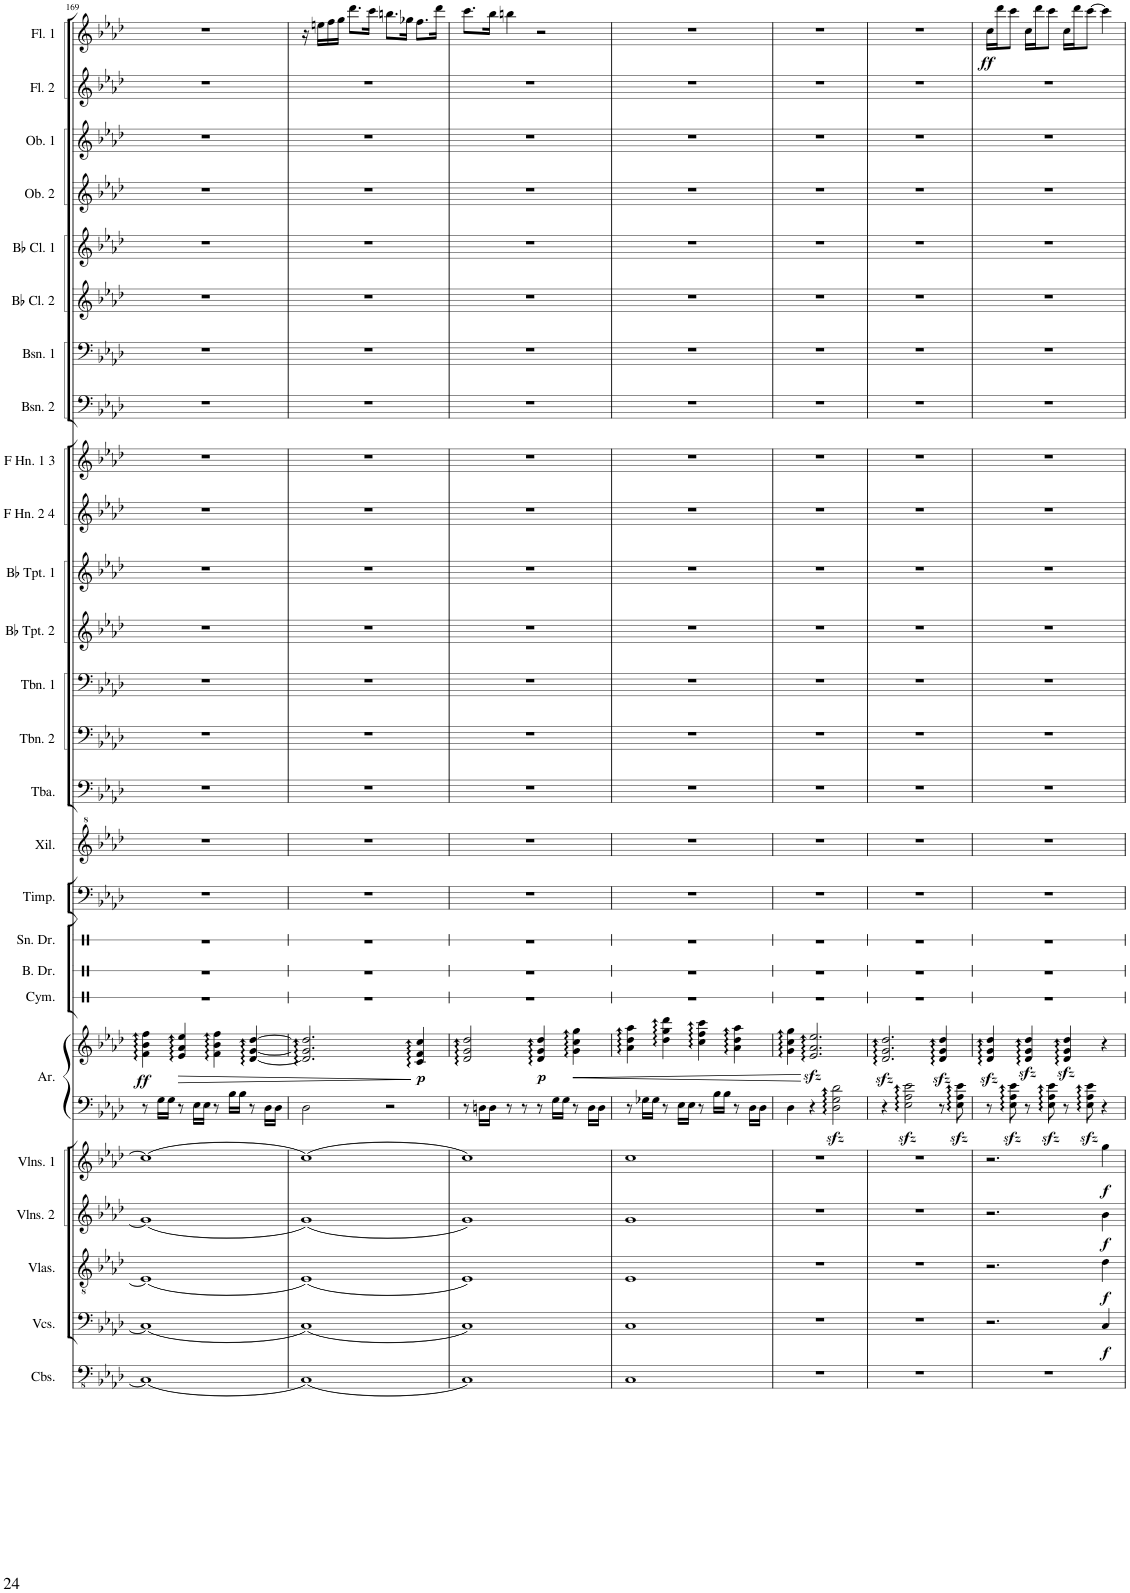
**kern	**kern	**dynam	**kern	**dynam	**kern	**dynam	**kern	**dynam	**kern	**kern	**dynam	**kern	**kern	**kern	**kern	**kern	**kern	**kern	**kern	**kern	**kern	**kern	**kern	**kern	**kern	**kern	**kern	**kern	**kern	**kern	**kern	**dynam
*part26	*part25	*part25	*part24	*part24	*part23	*part23	*part22	*part22	*part21	*part21	*part21	*part20	*part19	*part18	*part17	*part16	*part15	*part14	*part13	*part12	*part11	*part10	*part9	*part8	*part7	*part6	*part5	*part4	*part3	*part2	*part1	*part1
*staff27	*staff26	*staff26	*staff25	*staff25	*staff24	*staff24	*staff23	*staff23	*staff22	*staff21	*staff21/22	*staff20	*staff19	*staff18	*staff17	*staff16	*staff15	*staff14	*staff13	*staff12	*staff11	*staff10	*staff9	*staff8	*staff7	*staff6	*staff5	*staff4	*staff3	*staff2	*staff1	*staff1
*I"Contrabasses	*I"Violoncellos	*	*I"Violas	*	*I"Violins 2	*	*I"Violins 1	*	*I"Arpa	*	*	*I"Cymbal	*I"Bass Drum	*I"Snare Drum	*I"Timpani	*I"Xilofono	*I"Tuba	*I"Trombone 2	*I"Trombone 1	*I"Bb Trumpet 2	*I"Bb Trumpet 1	*I"F Horn 2 &amp; 4	*I"F Horn 1 &amp; 3	*I"Bassoon 2	*I"Bassoon 1	*I"Bb Clarinet 2	*I"Bb Clarinet 1	*I"Oboe 2	*I"Oboe 1	*I"Flute 2	*I"Flute 1	*
*I'Cbs.	*I'Vcs.	*	*I'Vlas.	*	*I'Vlns. 2	*	*I'Vlns. 1	*	*I'Ar.	*	*	*I'Cym.	*I'B. Dr.	*I'Sn. Dr.	*I'Timp.	*I'Xil.	*I'Tba.	*I'Tbn. 2	*I'Tbn. 1	*I'Bb Tpt. 2	*I'Bb Tpt. 1	*I'F Hn. 2 4	*I'F Hn. 1 3	*I'Bsn. 2	*I'Bsn. 1	*I'Bb Cl. 2	*I'Bb Cl. 1	*I'Ob. 2	*I'Ob. 1	*I'Fl. 2	*I'Fl. 1	*
!!LO:PB:g=z
*clefFv4	*clefF4	*	*clefGv2	*	*clefG2	*	*clefG2	*	*clefF4	*clefG2	*	*clefX	*clefX	*clefX	*clefF4	*clefG^2	*clefF4	*clefF4	*clefF4	*clefG2	*clefG2	*clefG2	*clefG2	*clefF4	*clefF4	*clefG2	*clefG2	*clefG2	*clefG2	*clefG2	*clefG2	*
*	*	*	*	*	*	*	*	*	*	*	*	*	*	*	*	*	*	*	*	*ITrd1c2	*ITrd1c2	*ITrd4c7	*ITrd4c7	*	*	*ITrd1c2	*ITrd1c2	*	*	*	*	*
*k[b-e-a-d-]	*k[b-e-a-d-]	*	*k[b-e-a-d-]	*	*k[b-e-a-d-]	*	*k[b-e-a-d-]	*	*k[b-e-a-d-]	*k[b-e-a-d-]	*	*k[]	*k[]	*k[]	*k[b-e-a-d-]	*k[b-e-a-d-]	*k[b-e-a-d-]	*k[b-e-a-d-]	*k[b-e-a-d-]	*k[b-e-a-d-]	*k[b-e-a-d-]	*k[b-e-a-d-]	*k[b-e-a-d-]	*k[b-e-a-d-]	*k[b-e-a-d-]	*k[b-e-a-d-]	*k[b-e-a-d-]	*k[b-e-a-d-]	*k[b-e-a-d-]	*k[b-e-a-d-]	*k[b-e-a-d-]	*
*M4/4	*M4/4	*	*M4/4	*	*M4/4	*	*M4/4	*	*M4/4	*M4/4	*	*M4/4	*M4/4	*M4/4	*M4/4	*M4/4	*M4/4	*M4/4	*M4/4	*M4/4	*M4/4	*M4/4	*M4/4	*M4/4	*M4/4	*M4/4	*M4/4	*M4/4	*M4/4	*M4/4	*M4/4	*
=169	=169	=169	=169	=169	=169	=169	=169	=169	=169	=169	=169	=169	=169	=169	=169	=169	=169	=169	=169	=169	=169	=169	=169	=169	=169	=169	=169	=169	=169	=169	=169	=169
!	!	!	!	!	!	!	!	!	!	!	!LO:DY:b	!	!	!	!	!	!	!	!	!	!	!	!	!	!	!	!	!	!	!	!	!
(1CC]	(1C]	.	(1E-]	.	(1g]	.	(1cc]	.	8r	4f\ 4b-\ 4ff\	ff	1r	1r	1r	1r	1r	1r	1r	1r	1r	1r	1r	1r	1r	1r	1r	1r	1r	1r	1r	1r	.
.	.	.	.	.	.	.	.	.	16G\LL	.	.	.	.	.	.	.	.	.	.	.	.	.	.	.	.	.	.	.	.	.	.	.
.	.	.	.	.	.	.	.	.	16G\JJ	.	.	.	.	.	.	.	.	.	.	.	.	.	.	.	.	.	.	.	.	.	.	.
!	!	!	!	!	!	!	!	!	!	!	!LO:HP:b	!	!	!	!	!	!	!	!	!	!	!	!	!	!	!	!	!	!	!	!	!
.	.	.	.	.	.	.	.	.	8r	4e-/ 4a-/ 4ee-/	>	.	.	.	.	.	.	.	.	.	.	.	.	.	.	.	.	.	.	.	.	.
.	.	.	.	.	.	.	.	.	16E-\LL	.	.	.	.	.	.	.	.	.	.	.	.	.	.	.	.	.	.	.	.	.	.	.
.	.	.	.	.	.	.	.	.	16E-\JJ	.	.	.	.	.	.	.	.	.	.	.	.	.	.	.	.	.	.	.	.	.	.	.
.	.	.	.	.	.	.	.	.	8r	4f\ 4b-\ 4ff\	.	.	.	.	.	.	.	.	.	.	.	.	.	.	.	.	.	.	.	.	.	.
.	.	.	.	.	.	.	.	.	16B-\LL	.	.	.	.	.	.	.	.	.	.	.	.	.	.	.	.	.	.	.	.	.	.	.
.	.	.	.	.	.	.	.	.	16B-\JJ	.	.	.	.	.	.	.	.	.	.	.	.	.	.	.	.	.	.	.	.	.	.	.
.	.	.	.	.	.	.	.	.	8r	[4d-/ [4g/ [4dd-/	.	.	.	.	.	.	.	.	.	.	.	.	.	.	.	.	.	.	.	.	.	.
.	.	.	.	.	.	.	.	.	16D-\LL	.	.	.	.	.	.	.	.	.	.	.	.	.	.	.	.	.	.	.	.	.	.	.
.	.	.	.	.	.	.	.	.	16D-\JJ	.	.	.	.	.	.	.	.	.	.	.	.	.	.	.	.	.	.	.	.	.	.	.
=170	=170	=170	=170	=170	=170	=170	=170	=170	=170	=170	=170	=170	=170	=170	=170	=170	=170	=170	=170	=170	=170	=170	=170	=170	=170	=170	=170	=170	=170	=170	=170	=170
(1CC)	(1C)	.	(1E-)	.	(1g)	.	(1cc)	.	2D-\	2.d-/] 2.g/] 2.dd-/]	.	1r	1r	1r	1r	1r	1r	1r	1r	1r	1r	1r	1r	1r	1r	1r	1r	1r	1r	1r	16r	.
.	.	.	.	.	.	.	.	.	.	.	.	.	.	.	.	.	.	.	.	.	.	.	.	.	.	.	.	.	.	.	16een\LL	.
.	.	.	.	.	.	.	.	.	.	.	.	.	.	.	.	.	.	.	.	.	.	.	.	.	.	.	.	.	.	.	16ff\	.
.	.	.	.	.	.	.	.	.	.	.	.	.	.	.	.	.	.	.	.	.	.	.	.	.	.	.	.	.	.	.	16gg\JJ	.
.	.	.	.	.	.	.	.	.	.	.	.	.	.	.	.	.	.	.	.	.	.	.	.	.	.	.	.	.	.	.	8.ddd-\L	.
.	.	.	.	.	.	.	.	.	.	.	.	.	.	.	.	.	.	.	.	.	.	.	.	.	.	.	.	.	.	.	16ccc\Jk	.
.	.	.	.	.	.	.	.	.	2r	.	.	.	.	.	.	.	.	.	.	.	.	.	.	.	.	.	.	.	.	.	8.bbn\L	.
.	.	.	.	.	.	.	.	.	.	.	.	.	.	.	.	.	.	.	.	.	.	.	.	.	.	.	.	.	.	.	16gg-X\Jk	.
!	!	!	!	!	!	!	!	!	!	!	!LO:DY:n=1:b	!	!	!	!	!	!	!	!	!	!	!	!	!	!	!	!	!	!	!	!	!
.	.	.	.	.	.	.	.	.	.	4c/ 4f/ 4cc/	] p	.	.	.	.	.	.	.	.	.	.	.	.	.	.	.	.	.	.	.	8.ff\L	.
.	.	.	.	.	.	.	.	.	.	.	.	.	.	.	.	.	.	.	.	.	.	.	.	.	.	.	.	.	.	.	16ddd-\Jk	.
=171	=171	=171	=171	=171	=171	=171	=171	=171	=171	=171	=171	=171	=171	=171	=171	=171	=171	=171	=171	=171	=171	=171	=171	=171	=171	=171	=171	=171	=171	=171	=171	=171
1CC)	1C)	.	1E-)	.	1g)	.	1cc)	.	8r	2d-/ 2g/ 2dd-/	.	1r	1r	1r	1r	1r	1r	1r	1r	1r	1r	1r	1r	1r	1r	1r	1r	1r	1r	1r	8.ccc\L	.
.	.	.	.	.	.	.	.	.	16Dn\LL	.	.	.	.	.	.	.	.	.	.	.	.	.	.	.	.	.	.	.	.	.	.	.
.	.	.	.	.	.	.	.	.	16D\JJ	.	.	.	.	.	.	.	.	.	.	.	.	.	.	.	.	.	.	.	.	.	16bb-\Jk	.
.	.	.	.	.	.	.	.	.	8r	.	.	.	.	.	.	.	.	.	.	.	.	.	.	.	.	.	.	.	.	.	4bbn\	.
.	.	.	.	.	.	.	.	.	8r	.	.	.	.	.	.	.	.	.	.	.	.	.	.	.	.	.	.	.	.	.	.	.
!	!	!	!	!	!	!	!	!	!	!	!LO:DY:b	!	!	!	!	!	!	!	!	!	!	!	!	!	!	!	!	!	!	!	!	!
.	.	.	.	.	.	.	.	.	8r	4d-/ 4g/ 4dd-/	p	.	.	.	.	.	.	.	.	.	.	.	.	.	.	.	.	.	.	.	2r	.
.	.	.	.	.	.	.	.	.	16G\LL	.	.	.	.	.	.	.	.	.	.	.	.	.	.	.	.	.	.	.	.	.	.	.
.	.	.	.	.	.	.	.	.	16G\JJ	.	.	.	.	.	.	.	.	.	.	.	.	.	.	.	.	.	.	.	.	.	.	.
!	!	!	!	!	!	!	!	!	!	!	!LO:HP:b	!	!	!	!	!	!	!	!	!	!	!	!	!	!	!	!	!	!	!	!	!
.	.	.	.	.	.	.	.	.	8r	4g\ 4cc\ 4gg\	<	.	.	.	.	.	.	.	.	.	.	.	.	.	.	.	.	.	.	.	.	.
.	.	.	.	.	.	.	.	.	16D\LL	.	.	.	.	.	.	.	.	.	.	.	.	.	.	.	.	.	.	.	.	.	.	.
.	.	.	.	.	.	.	.	.	16D\JJ	.	.	.	.	.	.	.	.	.	.	.	.	.	.	.	.	.	.	.	.	.	.	.
=172	=172	=172	=172	=172	=172	=172	=172	=172	=172	=172	=172	=172	=172	=172	=172	=172	=172	=172	=172	=172	=172	=172	=172	=172	=172	=172	=172	=172	=172	=172	=172	=172
1CC	1C	.	1E-	.	1g	.	1cc	.	8r	4a-\ 4dd-\ 4aa-\	.	1r	1r	1r	1r	1r	1r	1r	1r	1r	1r	1r	1r	1r	1r	1r	1r	1r	1r	1r	1r	.
.	.	.	.	.	.	.	.	.	16G-X\LL	.	.	.	.	.	.	.	.	.	.	.	.	.	.	.	.	.	.	.	.	.	.	.
.	.	.	.	.	.	.	.	.	16G-\JJ	.	.	.	.	.	.	.	.	.	.	.	.	.	.	.	.	.	.	.	.	.	.	.
.	.	.	.	.	.	.	.	.	8r	4dd-\ 4gg\ 4ddd-\	.	.	.	.	.	.	.	.	.	.	.	.	.	.	.	.	.	.	.	.	.	.
.	.	.	.	.	.	.	.	.	16E-\LL	.	.	.	.	.	.	.	.	.	.	.	.	.	.	.	.	.	.	.	.	.	.	.
.	.	.	.	.	.	.	.	.	16E-\JJ	.	.	.	.	.	.	.	.	.	.	.	.	.	.	.	.	.	.	.	.	.	.	.
.	.	.	.	.	.	.	.	.	8r	4cc\ 4ff\ 4ccc\	.	.	.	.	.	.	.	.	.	.	.	.	.	.	.	.	.	.	.	.	.	.
.	.	.	.	.	.	.	.	.	16B-\LL	.	.	.	.	.	.	.	.	.	.	.	.	.	.	.	.	.	.	.	.	.	.	.
.	.	.	.	.	.	.	.	.	16B-\JJ	.	.	.	.	.	.	.	.	.	.	.	.	.	.	.	.	.	.	.	.	.	.	.
.	.	.	.	.	.	.	.	.	8r	4a-\ 4dd-\ 4aa-\	.	.	.	.	.	.	.	.	.	.	.	.	.	.	.	.	.	.	.	.	.	.
.	.	.	.	.	.	.	.	.	16D-\LL	.	.	.	.	.	.	.	.	.	.	.	.	.	.	.	.	.	.	.	.	.	.	.
.	.	.	.	.	.	.	.	.	16D-\JJ	.	.	.	.	.	.	.	.	.	.	.	.	.	.	.	.	.	.	.	.	.	.	.
=173	=173	=173	=173	=173	=173	=173	=173	=173	=173	=173	=173	=173	=173	=173	=173	=173	=173	=173	=173	=173	=173	=173	=173	=173	=173	=173	=173	=173	=173	=173	=173	=173
1r	1r	.	1r	.	1r	.	1r	.	4D-\	4g\ 4cc\ 4gg\	.	1r	1r	1r	1r	1r	1r	1r	1r	1r	1r	1r	1r	1r	1r	1r	1r	1r	1r	1r	1r	.
.	.	.	.	.	.	.	.	.	4r	2.e-/zz< 2.a-/zz< 2.ee-/zz<	[	.	.	.	.	.	.	.	.	.	.	.	.	.	.	.	.	.	.	.	.	.
.	.	.	.	.	.	.	.	.	2D-\zz< 2G\zz< 2d-\zz<	.	.	.	.	.	.	.	.	.	.	.	.	.	.	.	.	.	.	.	.	.	.	.
=174	=174	=174	=174	=174	=174	=174	=174	=174	=174	=174	=174	=174	=174	=174	=174	=174	=174	=174	=174	=174	=174	=174	=174	=174	=174	=174	=174	=174	=174	=174	=174	=174
1r	1r	.	1r	.	1r	.	1r	.	4r	2.d-/zz< 2.g/zz< 2.dd-/zz<	.	1r	1r	1r	1r	1r	1r	1r	1r	1r	1r	1r	1r	1r	1r	1r	1r	1r	1r	1r	1r	.
.	.	.	.	.	.	.	.	.	2E-\zz< 2A-\zz< 2e-\zz<	.	.	.	.	.	.	.	.	.	.	.	.	.	.	.	.	.	.	.	.	.	.	.
.	.	.	.	.	.	.	.	.	8r	4d-/zz< 4g/zz< 4dd-/zz<	.	.	.	.	.	.	.	.	.	.	.	.	.	.	.	.	.	.	.	.	.	.
.	.	.	.	.	.	.	.	.	8E-\zz< 8A-\zz< 8e-\zz<	.	.	.	.	.	.	.	.	.	.	.	.	.	.	.	.	.	.	.	.	.	.	.
=175	=175	=175	=175	=175	=175	=175	=175	=175	=175	=175	=175	=175	=175	=175	=175	=175	=175	=175	=175	=175	=175	=175	=175	=175	=175	=175	=175	=175	=175	=175	=175	=175
!	!	!	!	!	!	!	!	!	!	!	!	!	!	!	!	!	!	!	!	!	!	!	!	!	!	!	!	!	!	!	!	!LO:DY:b
1r	2.r	.	2.r	.	2.r	.	2.r	.	8r	4d-/zz< 4g/zz< 4dd-/zz<	.	1r	1r	1r	1r	1r	1r	1r	1r	1r	1r	1r	1r	1r	1r	1r	1r	1r	1r	1r	16cc\LL	ff
.	.	.	.	.	.	.	.	.	.	.	.	.	.	.	.	.	.	.	.	.	.	.	.	.	.	.	.	.	.	.	16ddd-\J	.
.	.	.	.	.	.	.	.	.	8E-\zz< 8A-\zz< 8e-\zz<	.	.	.	.	.	.	.	.	.	.	.	.	.	.	.	.	.	.	.	.	.	8ccc\J	.
.	.	.	.	.	.	.	.	.	8r	4d-/zz< 4g/zz< 4dd-/zz<	.	.	.	.	.	.	.	.	.	.	.	.	.	.	.	.	.	.	.	.	16cc\LL	.
.	.	.	.	.	.	.	.	.	.	.	.	.	.	.	.	.	.	.	.	.	.	.	.	.	.	.	.	.	.	.	16ddd-\J	.
.	.	.	.	.	.	.	.	.	8E-\zz< 8A-\zz< 8e-\zz<	.	.	.	.	.	.	.	.	.	.	.	.	.	.	.	.	.	.	.	.	.	8ccc\J	.
.	.	.	.	.	.	.	.	.	8r	4d-/zz< 4g/zz< 4dd-/zz<	.	.	.	.	.	.	.	.	.	.	.	.	.	.	.	.	.	.	.	.	16cc\LL	.
.	.	.	.	.	.	.	.	.	.	.	.	.	.	.	.	.	.	.	.	.	.	.	.	.	.	.	.	.	.	.	16ddd-\J	.
.	.	.	.	.	.	.	.	.	8E-\zz< 8A-\zz< 8e-\zz<	.	.	.	.	.	.	.	.	.	.	.	.	.	.	.	.	.	.	.	.	.	[8ccc\J	.
!	!	!LO:DY:b	!	!LO:DY:b	!	!LO:DY:b	!	!LO:DY:b	!	!	!	!	!	!	!	!	!	!	!	!	!	!	!	!	!	!	!	!	!	!	!	!
.	4C/	f	4d-\	f	4b-\	f	4gg\	f	4r	4r	.	.	.	.	.	.	.	.	.	.	.	.	.	.	.	.	.	.	.	.	4ccc\]	.
=	=	=	=	=	=	=	=	=	=	=	=	=	=	=	=	=	=	=	=	=	=	=	=	=	=	=	=	=	=	=	=	=
*-	*-	*-	*-	*-	*-	*-	*-	*-	*-	*-	*-	*-	*-	*-	*-	*-	*-	*-	*-	*-	*-	*-	*-	*-	*-	*-	*-	*-	*-	*-	*-	*-
